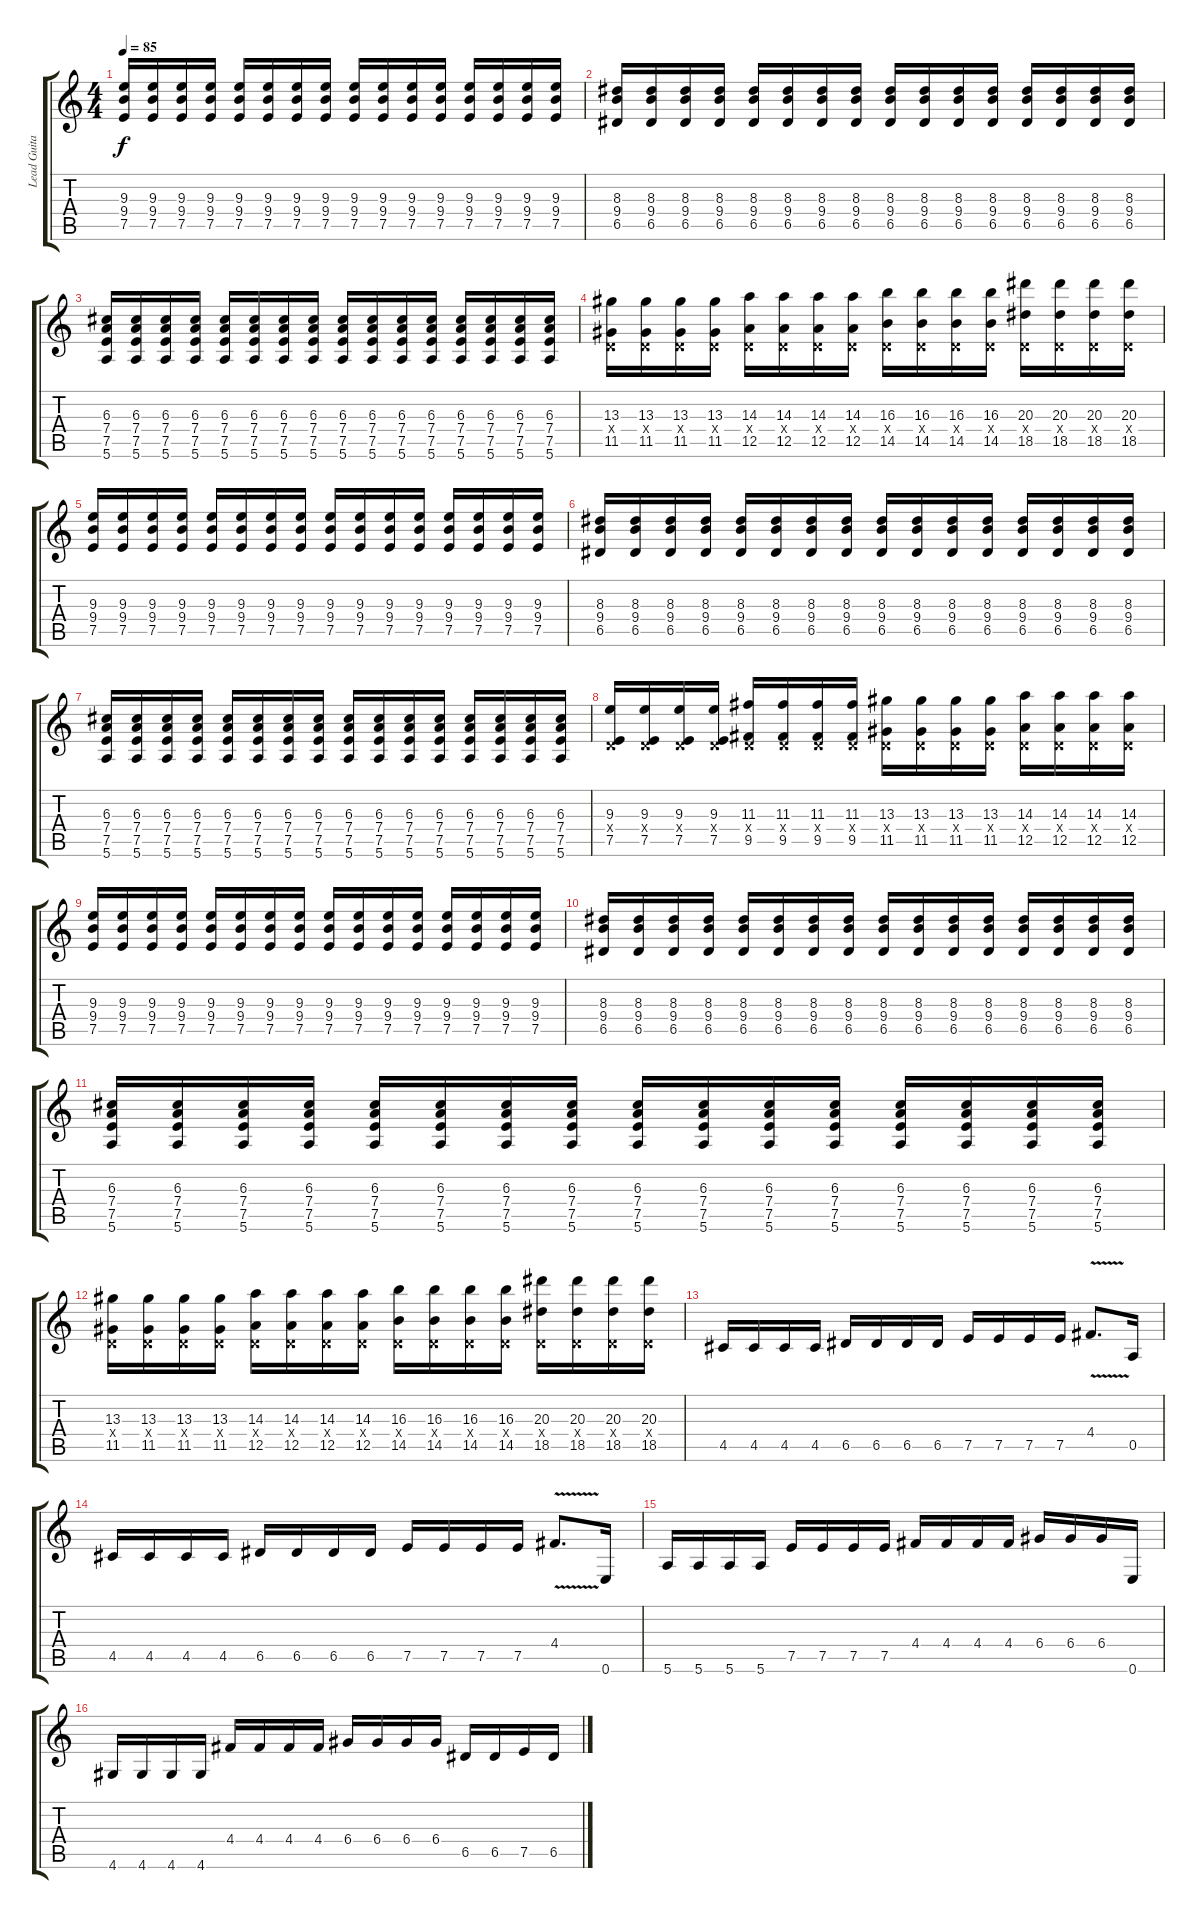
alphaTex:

\track ("Lead Guitar" "Lead Guita") {instrument electricguitarclean}
\staff {score tabs}
\tuning (E4 B3 G3 D3 A2 E2) {hide}
\ts (4 4)
\tempo 85
\clef g2
\ks c
(9.3 9.4 7.5).16{dy f} (9.3 9.4 7.5).16 (9.3 9.4 7.5).16 (9.3 9.4 7.5).16 (9.3 9.4 7.5).16 (9.3 9.4 7.5).16 (9.3 9.4 7.5).16 (9.3 9.4 7.5).16 (9.3 9.4 7.5).16 (9.3 9.4 7.5).16 (9.3 9.4 7.5).16 (9.3 9.4 7.5).16 (9.3 9.4 7.5).16 (9.3 9.4 7.5).16 (9.3 9.4 7.5).16 (9.3 9.4 7.5).16 |
(8.3 9.4 6.5).16 (8.3 9.4 6.5).16 (8.3 9.4 6.5).16 (8.3 9.4 6.5).16 (8.3 9.4 6.5).16 (8.3 9.4 6.5).16 (8.3 9.4 6.5).16 (8.3 9.4 6.5).16 (8.3 9.4 6.5).16 (8.3 9.4 6.5).16 (8.3 9.4 6.5).16 (8.3 9.4 6.5).16 (8.3 9.4 6.5).16 (8.3 9.4 6.5).16 (8.3 9.4 6.5).16 (8.3 9.4 6.5).16 |
(6.3 7.4 7.5 5.6).16 (6.3 7.4 7.5 5.6).16 (6.3 7.4 7.5 5.6).16 (6.3 7.4 7.5 5.6).16 (6.3 7.4 7.5 5.6).16 (6.3 7.4 7.5 5.6).16 (6.3 7.4 7.5 5.6).16 (6.3 7.4 7.5 5.6).16 (6.3 7.4 7.5 5.6).16 (6.3 7.4 7.5 5.6).16 (6.3 7.4 7.5 5.6).16 (6.3 7.4 7.5 5.6).16 (6.3 7.4 7.5 5.6).16 (6.3 7.4 7.5 5.6).16 (6.3 7.4 7.5 5.6).16 (6.3 7.4 7.5 5.6).16 |
(13.3 0.4{x} 11.5).16 (13.3 0.4{x} 11.5).16 (13.3 0.4{x} 11.5).16 (13.3 0.4{x} 11.5).16 (14.3 0.4{x} 12.5).16 (14.3 0.4{x} 12.5).16 (14.3 0.4{x} 12.5).16 (14.3 0.4{x} 12.5).16 (16.3 0.4{x} 14.5).16 (16.3 0.4{x} 14.5).16 (16.3 0.4{x} 14.5).16 (16.3 0.4{x} 14.5).16 (20.3 0.4{x} 18.5).16 (20.3 0.4{x} 18.5).16 (20.3 0.4{x} 18.5).16 (20.3 0.4{x} 18.5).16 |
(9.3 9.4 7.5).16 (9.3 9.4 7.5).16 (9.3 9.4 7.5).16 (9.3 9.4 7.5).16 (9.3 9.4 7.5).16 (9.3 9.4 7.5).16 (9.3 9.4 7.5).16 (9.3 9.4 7.5).16 (9.3 9.4 7.5).16 (9.3 9.4 7.5).16 (9.3 9.4 7.5).16 (9.3 9.4 7.5).16 (9.3 9.4 7.5).16 (9.3 9.4 7.5).16 (9.3 9.4 7.5).16 (9.3 9.4 7.5).16 |
(8.3 9.4 6.5).16 (8.3 9.4 6.5).16 (8.3 9.4 6.5).16 (8.3 9.4 6.5).16 (8.3 9.4 6.5).16 (8.3 9.4 6.5).16 (8.3 9.4 6.5).16 (8.3 9.4 6.5).16 (8.3 9.4 6.5).16 (8.3 9.4 6.5).16 (8.3 9.4 6.5).16 (8.3 9.4 6.5).16 (8.3 9.4 6.5).16 (8.3 9.4 6.5).16 (8.3 9.4 6.5).16 (8.3 9.4 6.5).16 |
(6.3 7.4 7.5 5.6).16 (6.3 7.4 7.5 5.6).16 (6.3 7.4 7.5 5.6).16 (6.3 7.4 7.5 5.6).16 (6.3 7.4 7.5 5.6).16 (6.3 7.4 7.5 5.6).16 (6.3 7.4 7.5 5.6).16 (6.3 7.4 7.5 5.6).16 (6.3 7.4 7.5 5.6).16 (6.3 7.4 7.5 5.6).16 (6.3 7.4 7.5 5.6).16 (6.3 7.4 7.5 5.6).16 (6.3 7.4 7.5 5.6).16 (6.3 7.4 7.5 5.6).16 (6.3 7.4 7.5 5.6).16 (6.3 7.4 7.5 5.6).16 |
(9.3 0.4{x} 7.5).16 (9.3 0.4{x} 7.5).16 (9.3 0.4{x} 7.5).16 (9.3 0.4{x} 7.5).16 (11.3 0.4{x} 9.5).16 (11.3 0.4{x} 9.5).16 (11.3 0.4{x} 9.5).16 (11.3 0.4{x} 9.5).16 (13.3 0.4{x} 11.5).16 (13.3 0.4{x} 11.5).16 (13.3 0.4{x} 11.5).16 (13.3 0.4{x} 11.5).16 (14.3 0.4{x} 12.5).16 (14.3 0.4{x} 12.5).16 (14.3 0.4{x} 12.5).16 (14.3 0.4{x} 12.5).16 |
(9.3 9.4 7.5).16 (9.3 9.4 7.5).16 (9.3 9.4 7.5).16 (9.3 9.4 7.5).16 (9.3 9.4 7.5).16 (9.3 9.4 7.5).16 (9.3 9.4 7.5).16 (9.3 9.4 7.5).16 (9.3 9.4 7.5).16 (9.3 9.4 7.5).16 (9.3 9.4 7.5).16 (9.3 9.4 7.5).16 (9.3 9.4 7.5).16 (9.3 9.4 7.5).16 (9.3 9.4 7.5).16 (9.3 9.4 7.5).16 |
(8.3 9.4 6.5).16 (8.3 9.4 6.5).16 (8.3 9.4 6.5).16 (8.3 9.4 6.5).16 (8.3 9.4 6.5).16 (8.3 9.4 6.5).16 (8.3 9.4 6.5).16 (8.3 9.4 6.5).16 (8.3 9.4 6.5).16 (8.3 9.4 6.5).16 (8.3 9.4 6.5).16 (8.3 9.4 6.5).16 (8.3 9.4 6.5).16 (8.3 9.4 6.5).16 (8.3 9.4 6.5).16 (8.3 9.4 6.5).16 |
(6.3 7.4 7.5 5.6).16 (6.3 7.4 7.5 5.6).16 (6.3 7.4 7.5 5.6).16 (6.3 7.4 7.5 5.6).16 (6.3 7.4 7.5 5.6).16 (6.3 7.4 7.5 5.6).16 (6.3 7.4 7.5 5.6).16 (6.3 7.4 7.5 5.6).16 (6.3 7.4 7.5 5.6).16 (6.3 7.4 7.5 5.6).16 (6.3 7.4 7.5 5.6).16 (6.3 7.4 7.5 5.6).16 (6.3 7.4 7.5 5.6).16 (6.3 7.4 7.5 5.6).16 (6.3 7.4 7.5 5.6).16 (6.3 7.4 7.5 5.6).16 |
(13.3 0.4{x} 11.5).16 (13.3 0.4{x} 11.5).16 (13.3 0.4{x} 11.5).16 (13.3 0.4{x} 11.5).16 (14.3 0.4{x} 12.5).16 (14.3 0.4{x} 12.5).16 (14.3 0.4{x} 12.5).16 (14.3 0.4{x} 12.5).16 (16.3 0.4{x} 14.5).16 (16.3 0.4{x} 14.5).16 (16.3 0.4{x} 14.5).16 (16.3 0.4{x} 14.5).16 (20.3 0.4{x} 18.5).16 (20.3 0.4{x} 18.5).16 (20.3 0.4{x} 18.5).16 (20.3 0.4{x} 18.5).16 |
4.5.16 4.5.16 4.5.16 4.5.16 6.5.16 6.5.16 6.5.16 6.5.16 7.5.16 7.5.16 7.5.16 7.5.16 4.4{v}.8{d} 0.5.16 |
4.5.16 4.5.16 4.5.16 4.5.16 6.5.16 6.5.16 6.5.16 6.5.16 7.5.16 7.5.16 7.5.16 7.5.16 4.4{v}.8{d} 0.6.16 |
5.6.16 5.6.16 5.6.16 5.6.16 7.5.16 7.5.16 7.5.16 7.5.16 4.4.16 4.4.16 4.4.16 4.4.16 6.4.16 6.4.16 6.4.16 0.6.16 |
4.6.16 4.6.16 4.6.16 4.6.16 4.4.16 4.4.16 4.4.16 4.4.16 6.4.16 6.4.16 6.4.16 6.4.16 6.5.16 6.5.16 7.5.16 6.5.16
